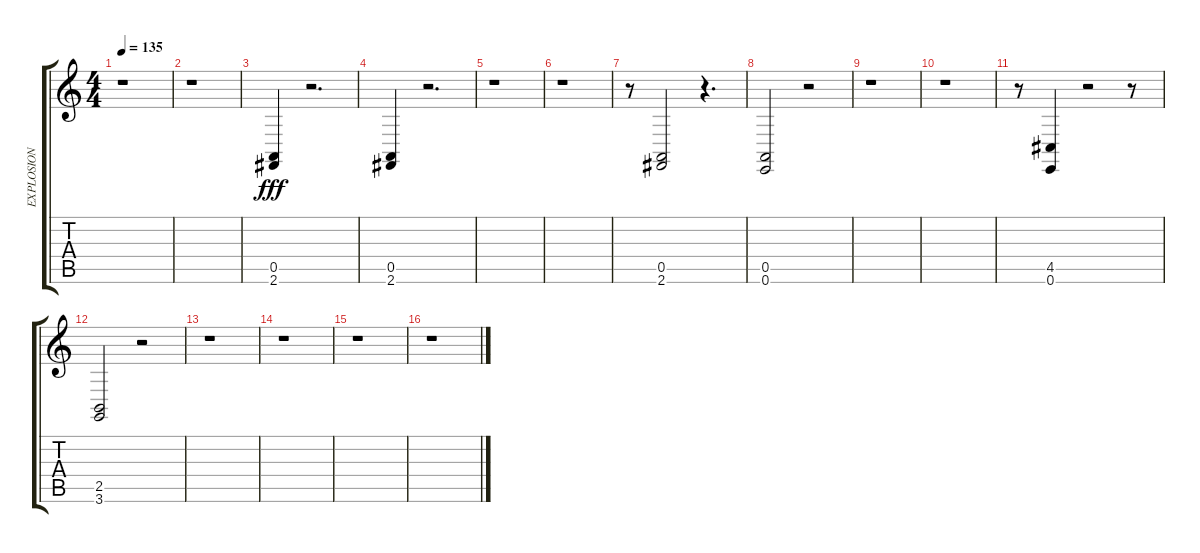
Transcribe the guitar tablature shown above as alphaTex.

\track ("EXPLOSION" "EXPLOSION") {instrument gunshot}
\staff {score tabs}
\tuning (E4 B3 G3 D3 A2 E2) {hide}
\ts (4 4)
\tempo 135
\clef g2
\ks c
r.1{dy fff} |
r.1 |
(0.5 2.6).4 r.2{d} |
(0.5 2.6).4 r.2{d} |
r.1 |
r.1 |
r.8 (0.5 2.6).2 r.4{d} |
(0.5 0.6).2 r.2 |
r.1 |
r.1 |
r.8 (4.5 0.6).4 r.2 r.8 |
(2.5 3.6).2 r.2 |
r.1 |
r.1 |
r.1 |
r.1
